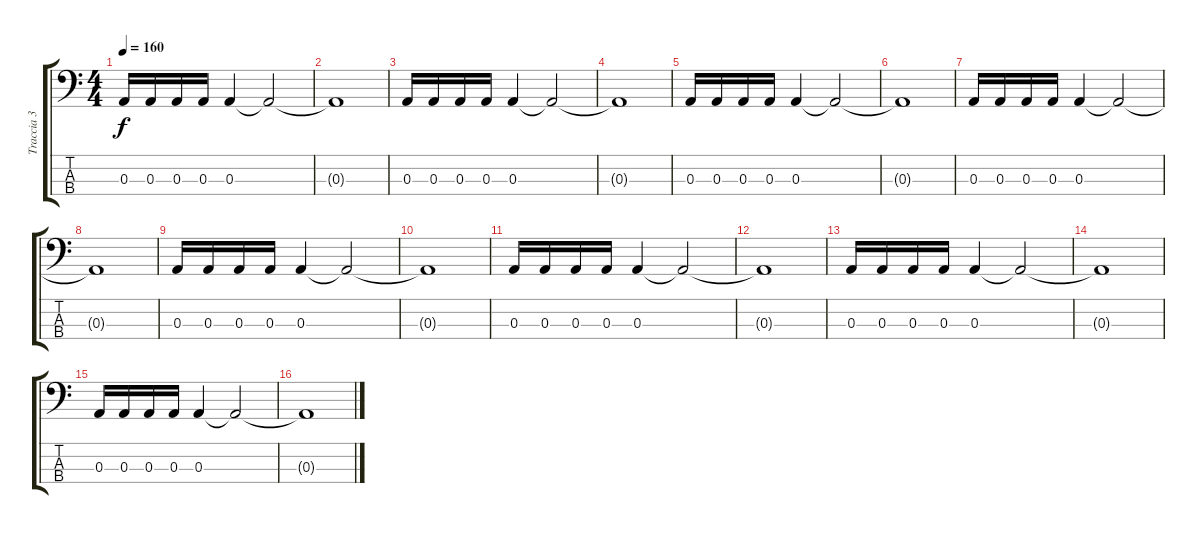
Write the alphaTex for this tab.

\track ("Traccia 3" "Traccia 3") {instrument electricbassfinger}
\staff {score tabs}
\tuning (G2 D2 A1 E1) {hide}
\ts (4 4)
\tempo 160
\clef f4
\ks c
0.3.16{dy f instrument electricbassfinger} 0.3.16 0.3.16 0.3.16 0.3.4 0.3{t}.2 |
0.3{t}.1 |
0.3.16 0.3.16 0.3.16 0.3.16 0.3.4 0.3{t}.2 |
0.3{t}.1 |
0.3.16 0.3.16 0.3.16 0.3.16 0.3.4 0.3{t}.2 |
0.3{t}.1 |
0.3.16 0.3.16 0.3.16 0.3.16 0.3.4 0.3{t}.2 |
0.3{t}.1 |
0.3.16 0.3.16 0.3.16 0.3.16 0.3.4 0.3{t}.2 |
0.3{t}.1 |
0.3.16 0.3.16 0.3.16 0.3.16 0.3.4 0.3{t}.2 |
0.3{t}.1 |
0.3.16 0.3.16 0.3.16 0.3.16 0.3.4 0.3{t}.2 |
0.3{t}.1 |
0.3.16 0.3.16 0.3.16 0.3.16 0.3.4 0.3{t}.2 |
0.3{t}.1
